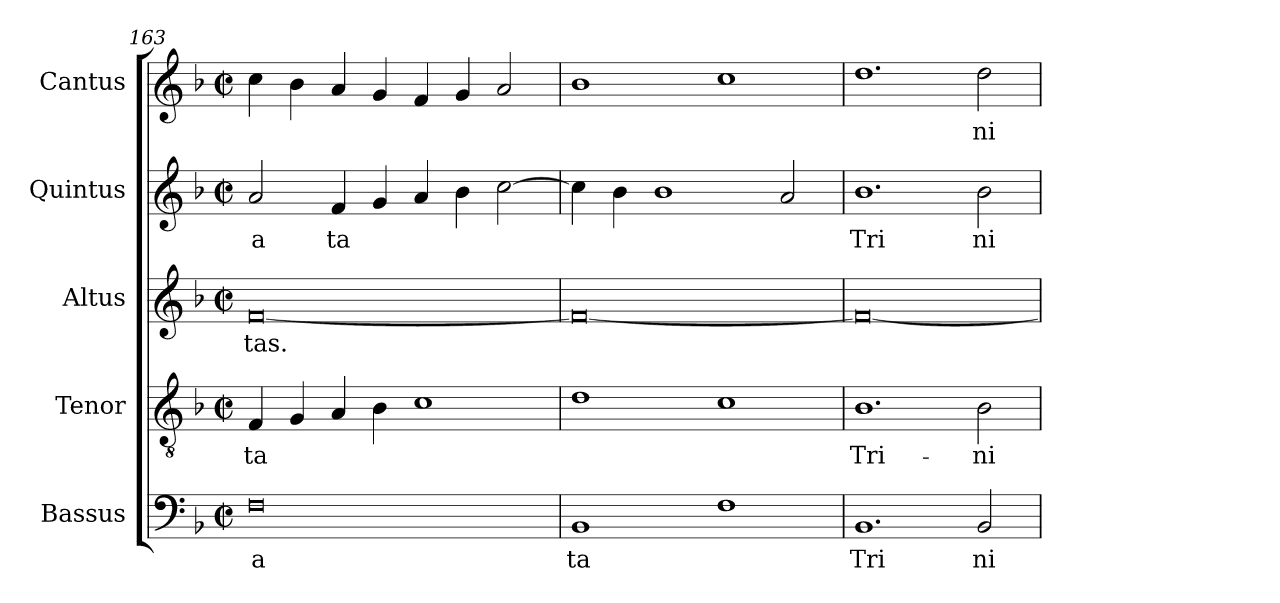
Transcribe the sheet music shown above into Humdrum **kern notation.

**kern	**text	**kern	**text	**kern	**text	**kern	**text	**kern	**text
*part5	*part5	*part4	*part4	*part3	*part3	*part2	*part2	*part1	*part1
*staff5	*staff5	*staff4	*staff4	*staff3	*staff3	*staff2	*staff2	*staff1	*staff1
*I"Bassus	*	*I"Tenor	*	*I"Altus	*	*I"Quintus	*	*I"Cantus	*
*clefF4	*	*clefGv2	*	*clefG2	*	*clefG2	*	*clefG2	*
*k[b-]	*	*k[b-]	*	*k[b-]	*	*k[b-]	*	*k[b-]	*
*F:	*	*F:	*	*F:	*	*F:	*	*F:	*
*M2/2	*	*M2/2	*	*M2/2	*	*M2/2	*	*M2/2	*
*met(c|)	*	*met(c|)	*	*met(c|)	*	*met(c|)	*	*met(c|)	*
=163	=163	=163	=163	=163	=163	=163	=163	=163	=163
!	!LO:LY:b:cj	!	!LO:LY:b:cj	!	!LO:LY:b:cj	!	!LO:LY:b:cj	!	!LO:LY:b:cj
0F	a	4F/	-ta	[<0f	-tas.	2a/	a	4cc\	--
!	!	!	!LO:LY:b:cj	!	!	!	!	!	!LO:LY:b:cj
.	.	4G/	.	.	.	.	.	4b-\	--
!	!	!	!LO:LY:b:cj	!	!	!	!LO:LY:b:cj	!	!LO:LY:b:cj
.	.	4A/	.	.	.	4f/	ta	4a/	--
!	!	!	!LO:LY:b:cj	!	!	!	!LO:LY:b:cj	!	!LO:LY:b:cj
.	.	4B-\	.	.	.	4g/	.	4g/	--
!	!	!	!LO:LY:b:cj	!	!	!	!LO:LY:b:cj	!	!LO:LY:b:cj
.	.	1c	.	.	.	4a/	.	4f/	--
!	!	!	!	!	!	!	!LO:LY:b:cj	!	!LO:LY:b:cj
.	.	.	.	.	.	4b-\	.	4g/	--
!	!	!	!	!	!	!	!LO:LY:b:cj	!	!LO:LY:b:cj
.	.	.	.	.	.	[>2cc\	.	2a/	--
=164	=164	=164	=164	=164	=164	=164	=164	=164	=164
!	!LO:LY:b:cj	!	!LO:LY:b:cj	!	!LO:LY:b:cj	!	!LO:LY:b:cj	!	!LO:LY:b:cj
1BB-	ta	1d	.	0f_<	.	4cc\]	.	1b-	--
!	!	!	!	!	!	!	!LO:LY:b:cj	!	!
.	.	.	.	.	.	4b-\	.	.	.
!	!	!	!	!	!	!	!LO:LY:b:cj	!	!
.	.	.	.	.	.	1b-	.	.	.
!	!LO:LY:b:cj	!	!LO:LY:b:cj	!	!	!	!	!	!LO:LY:b:cj
1F	.	1c	.	.	.	.	.	1cc	--
!	!	!	!	!	!	!	!LO:LY:b:cj	!	!
.	.	.	.	.	.	2a/	.	.	.
=165	=165	=165	=165	=165	=165	=165	=165	=165	=165
!	!LO:LY:b:cj	!	!LO:LY:b:cj	!	!LO:LY:b:cj	!	!LO:LY:b:cj	!	!LO:LY:b:cj
1.BB-	Tri	1.B-	Tri-	0f_<	.	1.b-	Tri	1.dd	--
!	!LO:LY:b:cj	!	!LO:LY:b:cj	!	!	!	!LO:LY:b:cj	!	!LO:LY:b:cj
2BB-/	ni	2B-\	-ni-	.	.	2b-\	ni	2dd\	-ni-
=	=	=	=	=	=	=	=	=	=
*-	*-	*-	*-	*-	*-	*-	*-	*-	*-
